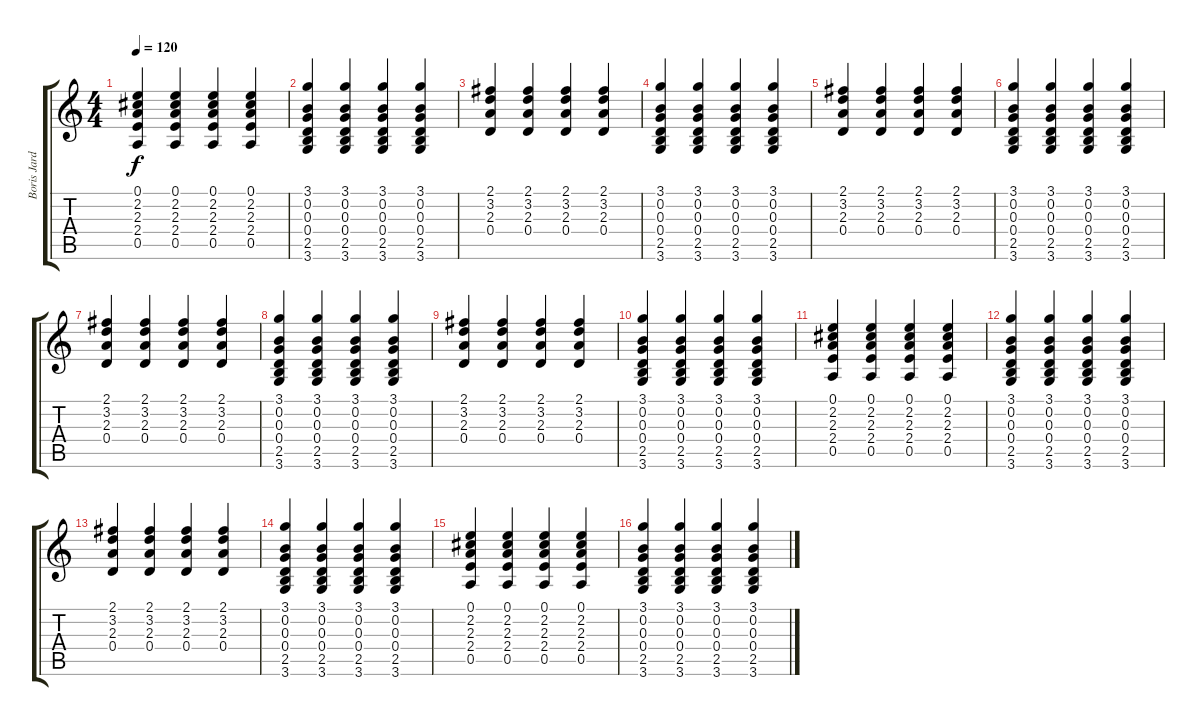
\track ("Boris Jardel" "Boris Jard") {instrument electricguitarjazz}
\staff {score tabs}
\tuning (E4 B3 G3 D3 A2 E2) {hide}
\ts (4 4)
\tempo 120
\clef g2
\ks c
(0.1 2.2 2.3 2.4 0.5).4{dy f} (0.1 2.2 2.3 2.4 0.5).4 (0.1 2.2 2.3 2.4 0.5).4 (0.1 2.2 2.3 2.4 0.5).4 |
(3.1 0.2 0.3 0.4 2.5 3.6).4 (3.1 0.2 0.3 0.4 2.5 3.6).4 (3.1 0.2 0.3 0.4 2.5 3.6).4 (3.1 0.2 0.3 0.4 2.5 3.6).4 |
(2.1 3.2 2.3 0.4).4 (2.1 3.2 2.3 0.4).4 (2.1 3.2 2.3 0.4).4 (2.1 3.2 2.3 0.4).4 |
(3.1 0.2 0.3 0.4 2.5 3.6).4 (3.1 0.2 0.3 0.4 2.5 3.6).4 (3.1 0.2 0.3 0.4 2.5 3.6).4 (3.1 0.2 0.3 0.4 2.5 3.6).4 |
(2.1 3.2 2.3 0.4).4 (2.1 3.2 2.3 0.4).4 (2.1 3.2 2.3 0.4).4 (2.1 3.2 2.3 0.4).4 |
(3.1 0.2 0.3 0.4 2.5 3.6).4 (3.1 0.2 0.3 0.4 2.5 3.6).4 (3.1 0.2 0.3 0.4 2.5 3.6).4 (3.1 0.2 0.3 0.4 2.5 3.6).4 |
(2.1 3.2 2.3 0.4).4 (2.1 3.2 2.3 0.4).4 (2.1 3.2 2.3 0.4).4 (2.1 3.2 2.3 0.4).4 |
(3.1 0.2 0.3 0.4 2.5 3.6).4 (3.1 0.2 0.3 0.4 2.5 3.6).4 (3.1 0.2 0.3 0.4 2.5 3.6).4 (3.1 0.2 0.3 0.4 2.5 3.6).4 |
(2.1 3.2 2.3 0.4).4 (2.1 3.2 2.3 0.4).4 (2.1 3.2 2.3 0.4).4 (2.1 3.2 2.3 0.4).4 |
(3.1 0.2 0.3 0.4 2.5 3.6).4 (3.1 0.2 0.3 0.4 2.5 3.6).4 (3.1 0.2 0.3 0.4 2.5 3.6).4 (3.1 0.2 0.3 0.4 2.5 3.6).4 |
(0.1 2.2 2.3 2.4 0.5).4 (0.1 2.2 2.3 2.4 0.5).4 (0.1 2.2 2.3 2.4 0.5).4 (0.1 2.2 2.3 2.4 0.5).4 |
(3.1 0.2 0.3 0.4 2.5 3.6).4 (3.1 0.2 0.3 0.4 2.5 3.6).4 (3.1 0.2 0.3 0.4 2.5 3.6).4 (3.1 0.2 0.3 0.4 2.5 3.6).4 |
(2.1 3.2 2.3 0.4).4 (2.1 3.2 2.3 0.4).4 (2.1 3.2 2.3 0.4).4 (2.1 3.2 2.3 0.4).4 |
(3.1 0.2 0.3 0.4 2.5 3.6).4 (3.1 0.2 0.3 0.4 2.5 3.6).4 (3.1 0.2 0.3 0.4 2.5 3.6).4 (3.1 0.2 0.3 0.4 2.5 3.6).4 |
(0.1 2.2 2.3 2.4 0.5).4 (0.1 2.2 2.3 2.4 0.5).4 (0.1 2.2 2.3 2.4 0.5).4 (0.1 2.2 2.3 2.4 0.5).4 |
(3.1 0.2 0.3 0.4 2.5 3.6).4 (3.1 0.2 0.3 0.4 2.5 3.6).4 (3.1 0.2 0.3 0.4 2.5 3.6).4 (3.1 0.2 0.3 0.4 2.5 3.6).4
